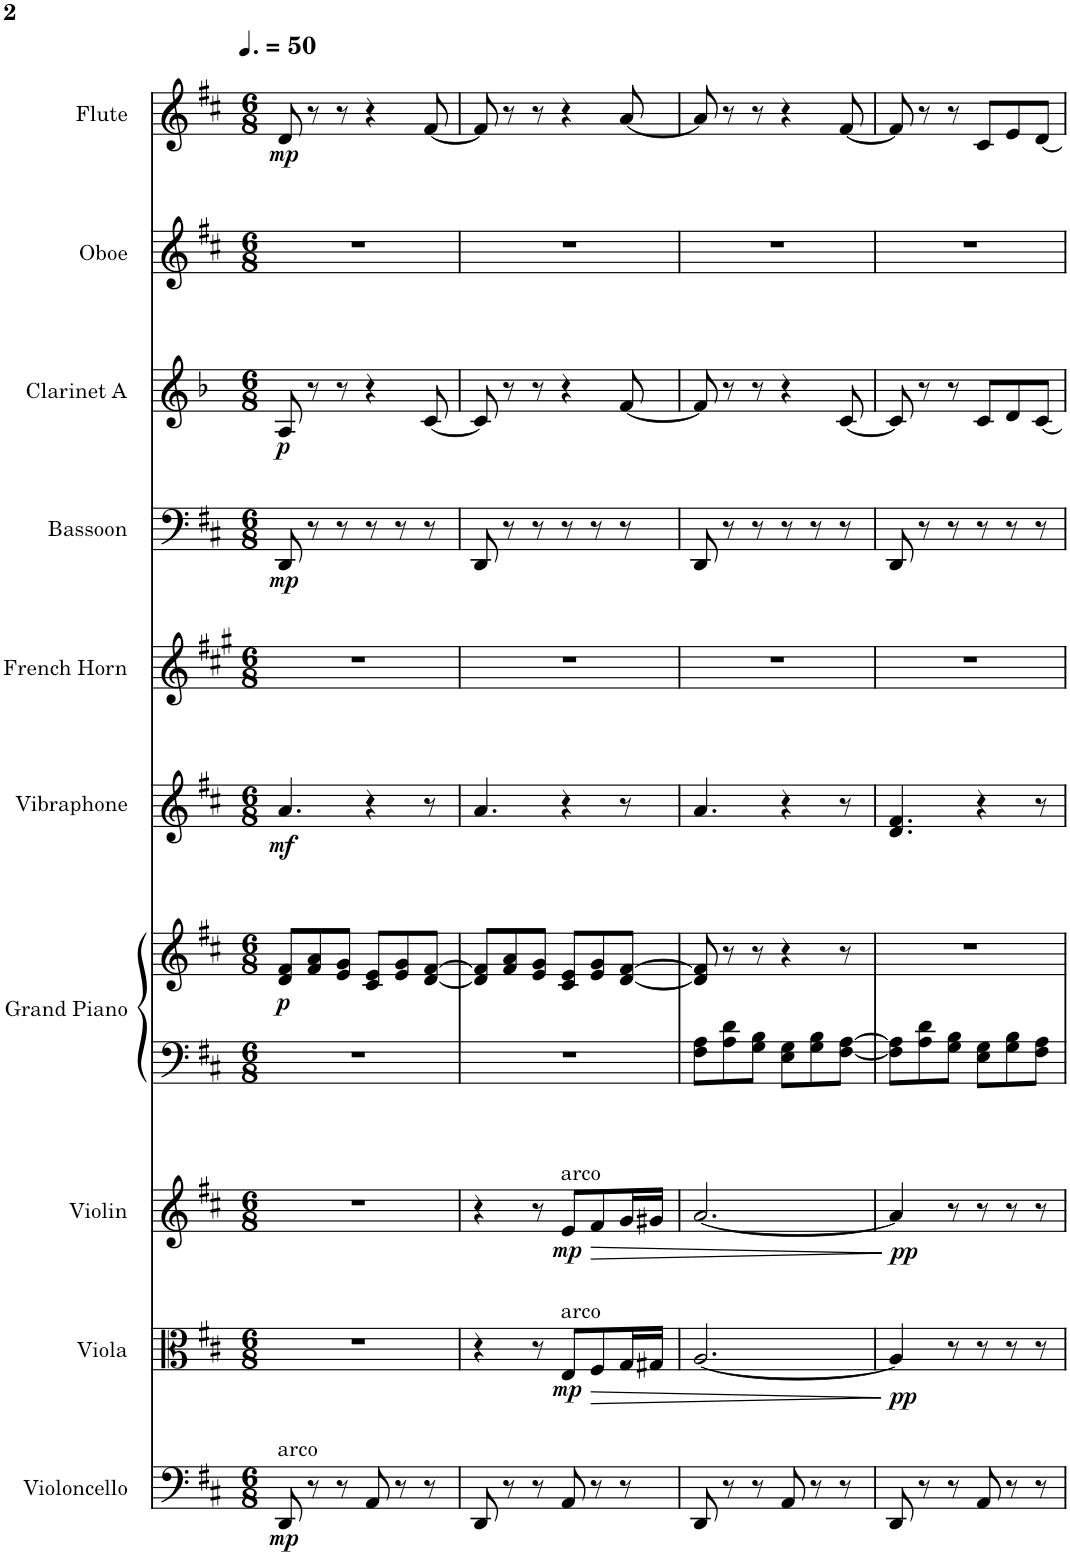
**kern	**dynam	**kern	**dynam	**kern	**dynam	**kern	**kern	**dynam	**kern	**dynam	**kern	**kern	**dynam	**kern	**dynam	**kern	**kern	**dynam
*part10	*part10	*part9	*part9	*part8	*part8	*part7	*part7	*part7	*part6	*part6	*part5	*part4	*part4	*part3	*part3	*part2	*part1	*part1
*staff11	*staff11	*staff10	*staff10	*staff9	*staff9	*staff8	*staff7	*staff7/8	*staff6	*staff6	*staff5	*staff4	*staff4	*staff3	*staff3	*staff2	*staff1	*staff1
*I"Violoncello	*	*I"Viola	*	*I"Violin	*	*I"Grand Piano	*	*	*I"Vibraphone	*	*I"French Horn	*I"Bassoon	*	*I"Clarinet A	*	*I"Oboe	*I"Flute	*
*I'Vc.	*	*I'Vla.	*	*I'Vln.	*	*I'Pno.	*	*	*I'Vib.	*	*I'F Hn.	*I'Bsn.	*	*I'Cl. A	*	*I'Ob.	*I'Fl.	*
*clefF4	*	*clefC3	*	*clefG2	*	*clefF4	*clefG2	*	*clefG2	*	*clefG2	*clefF4	*	*clefG2	*	*clefG2	*clefG2	*
*	*	*	*	*	*	*	*	*	*	*	*Trd4c7	*	*	*Trd2c3	*	*	*	*
*k[f#c#]	*	*k[f#c#]	*	*k[f#c#]	*	*k[f#c#]	*k[f#c#]	*	*k[f#c#]	*	*k[f#c#g#]	*k[f#c#]	*	*k[b-]	*	*k[f#c#]	*k[f#c#]	*
*M6/8	*	*M6/8	*	*M6/8	*	*M6/8	*M6/8	*	*M6/8	*	*M6/8	*M6/8	*	*M6/8	*	*M6/8	*M6/8	*
*MM75	*	*MM75	*	*MM75	*	*MM75	*MM75	*	*MM75	*	*MM75	*MM75	*	*MM75	*	*MM75	*MM75	*
=1	=1	=1	=1	=1	=1	=1	=1	=1	=1	=1	=1	=1	=1	=1	=1	=1	=1	=1
!LO:TX:a:t=arco	!	!	!	!	!	!	!	!	!	!	!	!	!	!	!	!	!	!
!	!LO:DY:b	!	!	!	!	!	!	!LO:DY:b	!	!LO:DY:b	!	!	!LO:DY:b	!	!LO:DY:b	!	!	!LO:DY:b
8DD/	mp	2.r	.	2.r	.	2.r	8d/ 8f#/L	p	4.a/	mf	2.r	8DD/	mp	8A/	p	2.r	8d/	mp
8r	.	.	.	.	.	.	8f#/ 8a/	.	.	.	.	8r	.	8r	.	.	8r	.
8r	.	.	.	.	.	.	8e/ 8g/J	.	.	.	.	8r	.	8r	.	.	8r	.
8AA/	.	.	.	.	.	.	8c#/ 8e/L	.	4r	.	.	8r	.	4r	.	.	4r	.
8r	.	.	.	.	.	.	8e/ 8g/	.	.	.	.	8r	.	.	.	.	.	.
8r	.	.	.	.	.	.	[8d/ [8f#/J	.	8r	.	.	8r	.	[8c/	.	.	[8f#/	.
=2	=2	=2	=2	=2	=2	=2	=2	=2	=2	=2	=2	=2	=2	=2	=2	=2	=2	=2
8DD/	.	4r	.	4r	.	2.r	8d/] 8f#/]L	.	4.a/	.	2.r	8DD/	.	8c/]	.	2.r	8f#/]	.
8r	.	.	.	.	.	.	8f#/ 8a/	.	.	.	.	8r	.	8r	.	.	8r	.
8r	.	8r	.	8r	.	.	8e/ 8g/J	.	.	.	.	8r	.	8r	.	.	8r	.
!	!	!	!	!LO:TX:a:t=arco	!	!	!	!	!	!	!	!	!	!	!	!	!	!
!	!	!LO:TX:a:t=arco	!	!	!	!	!	!	!	!	!	!	!	!	!	!	!	!
!	!	!	!LO:DY:b	!	!LO:DY:b	!	!	!	!	!	!	!	!	!	!	!	!	!
8AA/	.	8E/L	mp	8e/L	mp	.	8c#/ 8e/L	.	4r	.	.	8r	.	4r	.	.	4r	.
!	!	!	!LO:HP:b	!	!LO:HP:b	!	!	!	!	!	!	!	!	!	!	!	!	!
8r	.	8F#/	>	8f#/	>	.	8e/ 8g/	.	.	.	.	8r	.	.	.	.	.	.
8r	.	16G/L	.	16g/L	.	.	[8d/ [8f#/J	.	8r	.	.	8r	.	[8f/	.	.	[8a/	.
.	.	16G#X/JJ	.	16g#X/JJ	.	.	.	.	.	.	.	.	.	.	.	.	.	.
=3	=3	=3	=3	=3	=3	=3	=3	=3	=3	=3	=3	=3	=3	=3	=3	=3	=3	=3
8DD/	.	[2.A/	.	[2.a/	.	8F#\ 8A\L	8d/] 8f#/]	.	4.a/	.	2.r	8DD/	.	8f/]	.	2.r	8a/]	.
8r	.	.	.	.	.	8A\ 8d\	8r	.	.	.	.	8r	.	8r	.	.	8r	.
8r	.	.	.	.	.	8G\ 8B\J	8r	.	.	.	.	8r	.	8r	.	.	8r	.
8AA/	.	.	.	.	.	8E\ 8G\L	4r	.	4r	.	.	8r	.	4r	.	.	4r	.
8r	.	.	.	.	.	8G\ 8B\	.	.	.	.	.	8r	.	.	.	.	.	.
8r	.	.	.	.	.	[8F#\ [8A\J	8r	.	8r	.	.	8r	.	[8c/	.	.	[8f#/	.
.	.	.	]	.	]	.	.	.	.	.	.	.	.	.	.	.	.	.
=4	=4	=4	=4	=4	=4	=4	=4	=4	=4	=4	=4	=4	=4	=4	=4	=4	=4	=4
!	!	!	!LO:DY:b	!	!LO:DY:b	!	!	!	!	!	!	!	!	!	!	!	!	!
8DD/	.	4A/]	pp	4a/]	pp	8F#\] 8A\]L	2.r	.	4.d/ 4.f#/	.	2.r	8DD/	.	8c/]	.	2.r	8f#/]	.
8r	.	.	.	.	.	8A\ 8d\	.	.	.	.	.	8r	.	8r	.	.	8r	.
8r	.	8r	.	8r	.	8G\ 8B\J	.	.	.	.	.	8r	.	8r	.	.	8r	.
8AA/	.	8r	.	8r	.	8E\ 8G\L	.	.	4r	.	.	8r	.	8c/L	.	.	8c#/L	.
8r	.	8r	.	8r	.	8G\ 8B\	.	.	.	.	.	8r	.	8d/	.	.	8e/	.
8r	.	8r	.	8r	.	8F#\ 8A\J	.	.	8r	.	.	8r	.	[8c/J	.	.	[8d/J	.
=	=	=	=	=	=	=	=	=	=	=	=	=	=	=	=	=	=	=
*-	*-	*-	*-	*-	*-	*-	*-	*-	*-	*-	*-	*-	*-	*-	*-	*-	*-	*-
